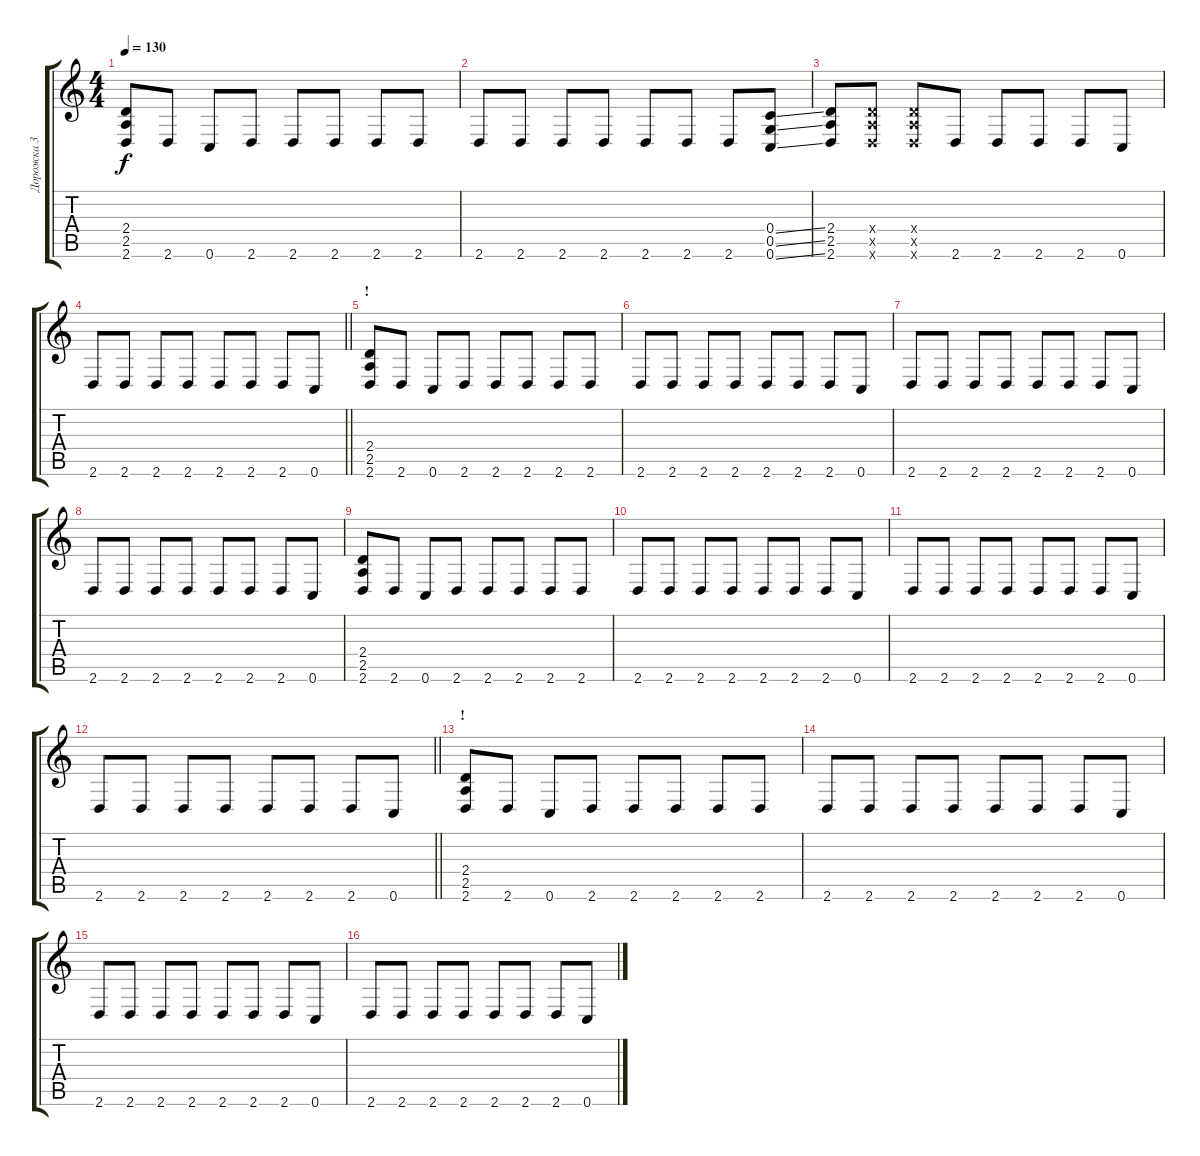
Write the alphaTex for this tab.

\track ("Дорожка 3" "Дорожка 3") {instrument distortionguitar}
\staff {score tabs}
\tuning (D4 A3 F3 C3 G2 C2) {hide}
\ts (4 4)
\tempo 130
\clef g2
\ks c
(2.4 2.5 2.6).8{dy f} 2.6.8 0.6.8 2.6.8 2.6.8 2.6.8 2.6.8 2.6.8 |
2.6.8 2.6.8 2.6.8 2.6.8 2.6.8 2.6.8 2.6.8 (0.4{ss} 0.5{ss} 0.6{ss}).8 |
(2.4 2.5 2.6).8 (2.4{x} 2.5{x} 2.6{x}).8 (2.4{x} 2.5{x} 2.6{x}).8 2.6.8 2.6.8 2.6.8 2.6.8 0.6.8 |
\barLineRight lightlight
2.6.8 2.6.8 2.6.8 2.6.8 2.6.8 2.6.8 2.6.8 0.6.8 |
\section ("" "!")
(2.4 2.5 2.6).8 2.6.8 0.6.8 2.6.8 2.6.8 2.6.8 2.6.8 2.6.8 |
2.6.8 2.6.8 2.6.8 2.6.8 2.6.8 2.6.8 2.6.8 0.6.8 |
2.6.8 2.6.8 2.6.8 2.6.8 2.6.8 2.6.8 2.6.8 0.6.8 |
2.6.8 2.6.8 2.6.8 2.6.8 2.6.8 2.6.8 2.6.8 0.6.8 |
(2.4 2.5 2.6).8 2.6.8 0.6.8 2.6.8 2.6.8 2.6.8 2.6.8 2.6.8 |
2.6.8 2.6.8 2.6.8 2.6.8 2.6.8 2.6.8 2.6.8 0.6.8 |
2.6.8 2.6.8 2.6.8 2.6.8 2.6.8 2.6.8 2.6.8 0.6.8 |
\barLineRight lightlight
2.6.8 2.6.8 2.6.8 2.6.8 2.6.8 2.6.8 2.6.8 0.6.8 |
\section ("" "!")
(2.4 2.5 2.6).8 2.6.8 0.6.8 2.6.8 2.6.8 2.6.8 2.6.8 2.6.8 |
2.6.8 2.6.8 2.6.8 2.6.8 2.6.8 2.6.8 2.6.8 0.6.8 |
2.6.8 2.6.8 2.6.8 2.6.8 2.6.8 2.6.8 2.6.8 0.6.8 |
2.6.8 2.6.8 2.6.8 2.6.8 2.6.8 2.6.8 2.6.8 0.6.8
